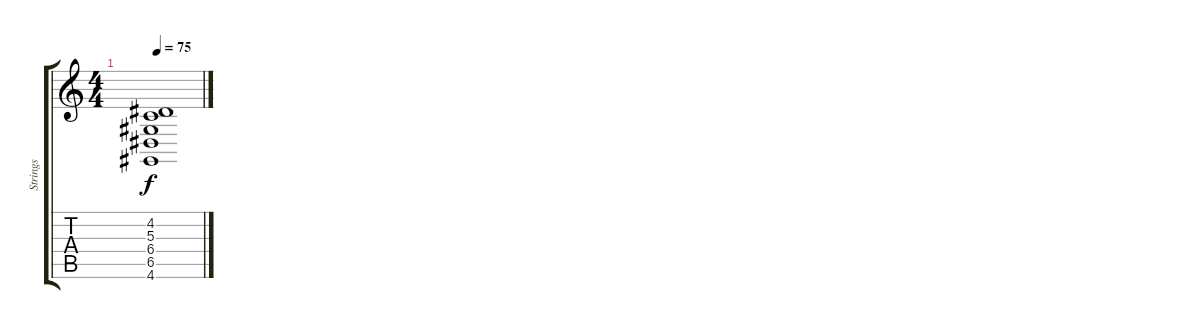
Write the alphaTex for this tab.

\track ("Strings" "Strings") {instrument stringensemble2}
\staff {score tabs}
\tuning (E4 B3 G3 D3 A2 E2) {hide}
\ts (4 4)
\tempo 75
\clef g2
\ks c
(4.2 5.3 6.4 6.5 4.6).1{dy f}
